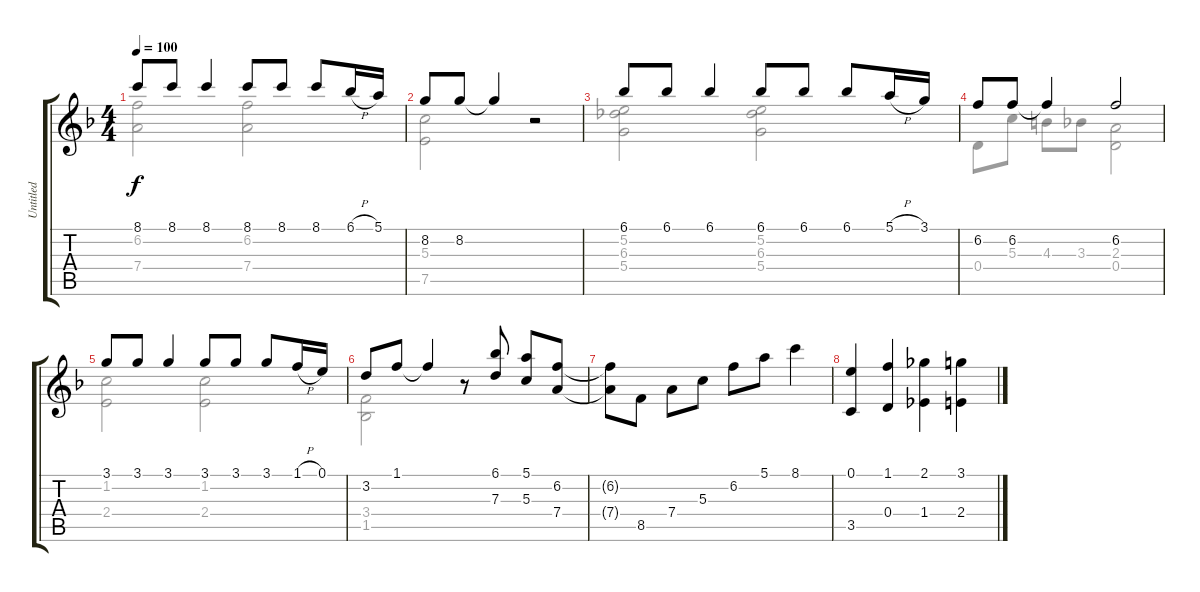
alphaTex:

\track ("Untitled" "Untitled") {instrument acousticguitarnylon}
\staff {score tabs}
\tuning (E4 B3 G3 D3 A2 E2) {hide}
\voice
\ts (4 4)
\tempo 100
\clef g2
\ks f
8.1.8{dy f instrument acousticguitarnylon} 8.1.8 8.1.4 8.1.8 8.1.8 8.1.8 6.1{h}.16 5.1.16 |
8.2.8 8.2.8 8.2{t}.4 r.2 |
6.1.8 6.1.8 6.1.4 6.1.8 6.1.8 6.1.8 5.1{h}.16 3.1.16 |
6.2.8 6.2.8 6.2{t}.4 6.2.2 |
3.1.8 3.1.8 3.1.4 3.1.8 3.1.8 3.1.8 1.1{h}.16 0.1.16 |
3.2.8 1.1.8 1.1{t}.4 r.8 (6.1 7.3).8 (5.1 5.3).8 (6.2 7.4).8 |
(6.2{t} 7.4{t}).8 8.5.8 7.4.8 5.3.8 6.2.8 5.1.8 8.1.4 |
(0.1 3.5).4 (1.1 0.4).4 (2.1 1.4).4 (3.1 2.4).4
\voice
\clef g2
\ottava regular
\simile none
\ks f
(6.2 7.4).2{dy f} (6.2 7.4).2 |
(5.3 7.5).2 |
(5.2 6.3 5.4).2 (5.2 6.3 5.4).2 |
0.4.8 5.3.8 4.3.8 3.3.8 (2.3 0.4).2 |
(1.2 2.4).2 (1.2 2.4).2 |
(3.4 1.5).2 |
|
